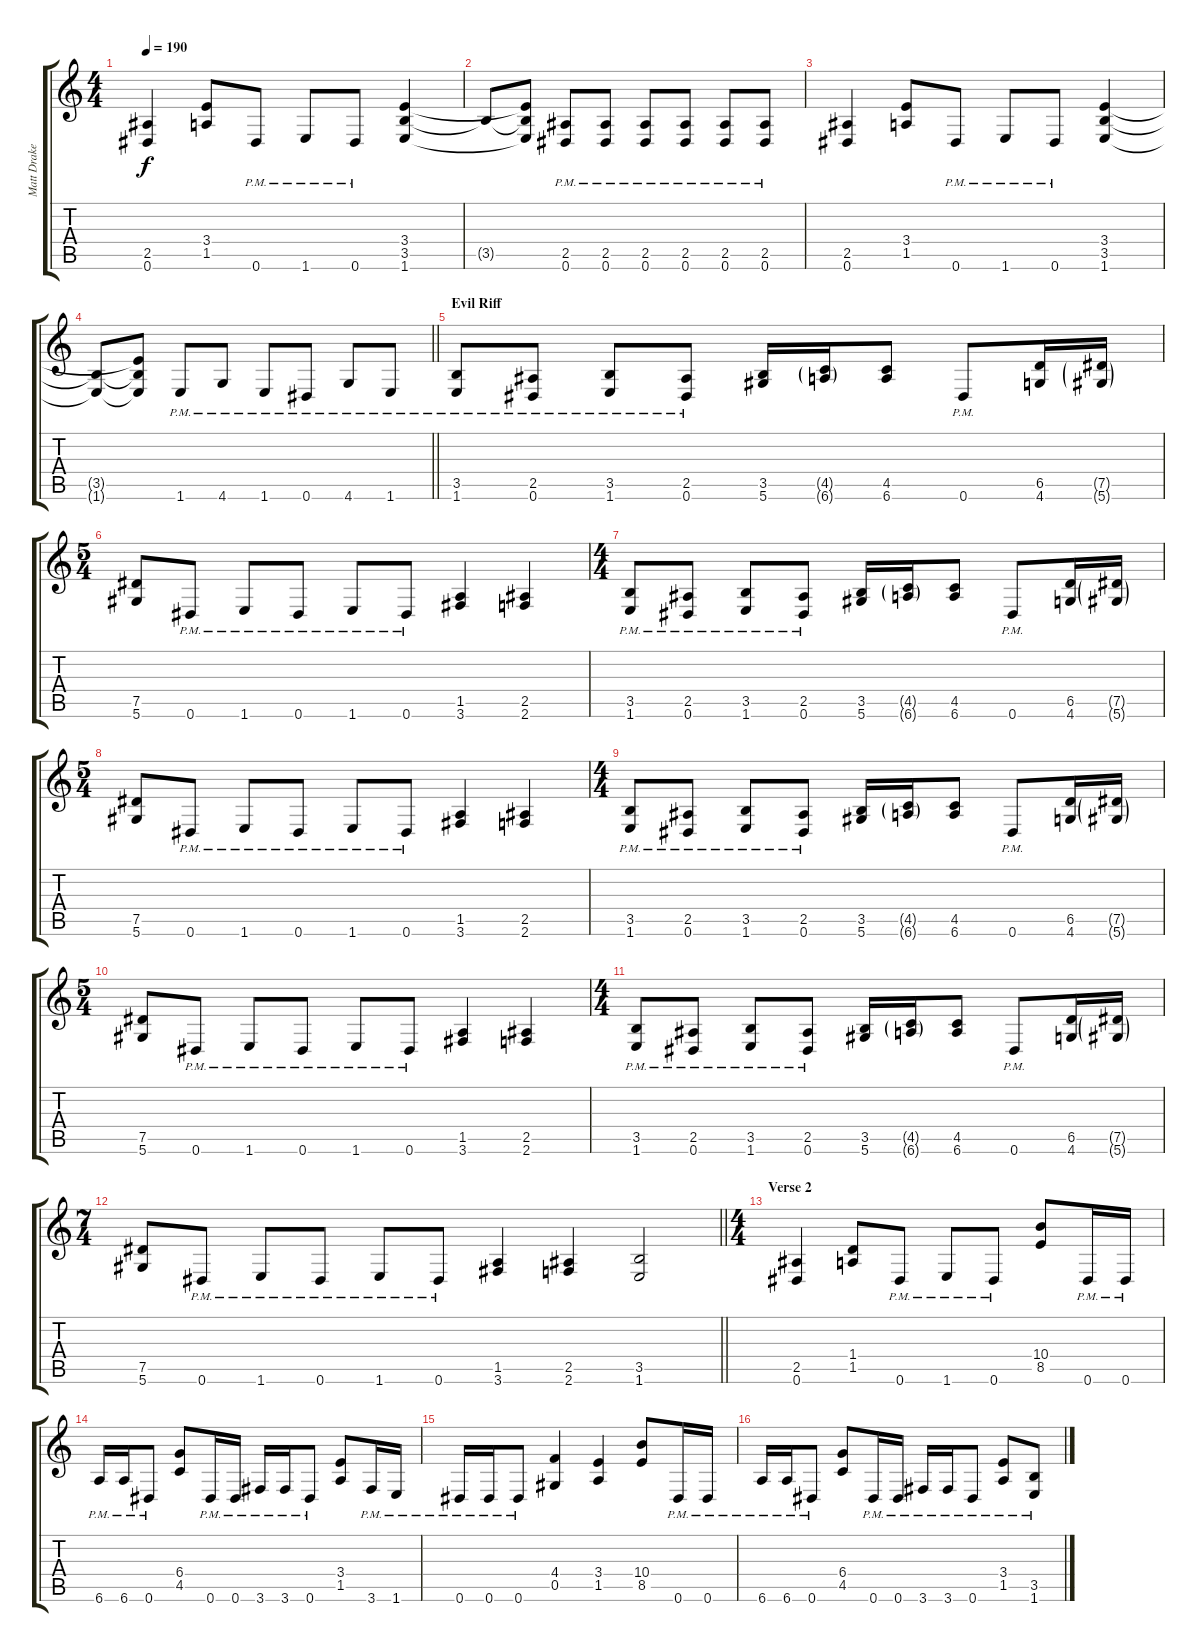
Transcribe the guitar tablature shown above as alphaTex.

\track ("Matt Drake" "Matt Drake") {instrument distortionguitar}
\staff {score tabs}
\tuning (Eb4 Bb3 Gb3 Db3 Ab2 Eb2) {hide}
\ts (4 4)
\tempo 190
\clef g2
\ks c
(2.5 0.6).4{dy f} (3.4 1.5).8 0.6{pm}.8 1.6{pm}.8 0.6{pm}.8 (3.4 3.5 1.6).4 |
3.5{t}.8 (3.4{t} 3.5{t} 1.6{t}).8 (2.5{pm} 0.6{pm}).8 (2.5{pm} 0.6{pm}).8 (2.5{pm} 0.6{pm}).8 (2.5{pm} 0.6{pm}).8 (2.5{pm} 0.6{pm}).8 (2.5{pm} 0.6{pm}).8 |
(2.5 0.6).4 (3.4 1.5).8 0.6{pm}.8 1.6{pm}.8 0.6{pm}.8 (3.4 3.5 1.6).4 |
\barLineRight lightlight
(3.5{t} 1.6{t}).8 (3.4{t} 3.5{t} 1.6{t}).8 1.6{pm}.8 4.6{pm}.8 1.6{pm}.8 0.6{pm}.8 4.6{pm}.8 1.6{pm}.8 |
\section ("" "Evil Riff")
(3.5{pm} 1.6{pm}).8 (2.5{pm} 0.6{pm}).8 (3.5{pm} 1.6{pm}).8 (2.5{pm} 0.6{pm}).8 (3.5 5.6).16 (4.5{g} 6.6{g}).16 (4.5 6.6).8 0.6{pm}.8 (6.5 4.6).16 (7.5{g} 5.6{g}).16 |
\ts (5 4)
(7.5 5.6).8 0.6{pm}.8 1.6{pm}.8 0.6{pm}.8 1.6{pm}.8 0.6{pm}.8 (1.5 3.6).4 (2.5 2.6).4 |
\ts (4 4)
(3.5{pm} 1.6{pm}).8 (2.5{pm} 0.6{pm}).8 (3.5{pm} 1.6{pm}).8 (2.5{pm} 0.6{pm}).8 (3.5 5.6).16 (4.5{g} 6.6{g}).16 (4.5 6.6).8 0.6{pm}.8 (6.5 4.6).16 (7.5{g} 5.6{g}).16 |
\ts (5 4)
(7.5 5.6).8 0.6{pm}.8 1.6{pm}.8 0.6{pm}.8 1.6{pm}.8 0.6{pm}.8 (1.5 3.6).4 (2.5 2.6).4 |
\ts (4 4)
(3.5{pm} 1.6{pm}).8 (2.5{pm} 0.6{pm}).8 (3.5{pm} 1.6{pm}).8 (2.5{pm} 0.6{pm}).8 (3.5 5.6).16 (4.5{g} 6.6{g}).16 (4.5 6.6).8 0.6{pm}.8 (6.5 4.6).16 (7.5{g} 5.6{g}).16 |
\ts (5 4)
(7.5 5.6).8 0.6{pm}.8 1.6{pm}.8 0.6{pm}.8 1.6{pm}.8 0.6{pm}.8 (1.5 3.6).4 (2.5 2.6).4 |
\ts (4 4)
(3.5{pm} 1.6{pm}).8 (2.5{pm} 0.6{pm}).8 (3.5{pm} 1.6{pm}).8 (2.5{pm} 0.6{pm}).8 (3.5 5.6).16 (4.5{g} 6.6{g}).16 (4.5 6.6).8 0.6{pm}.8 (6.5 4.6).16 (7.5{g} 5.6{g}).16 |
\ts (7 4)
\barLineRight lightlight
(7.5 5.6).8 0.6{pm}.8 1.6{pm}.8 0.6{pm}.8 1.6{pm}.8 0.6{pm}.8 (1.5 3.6).4 (2.5 2.6).4 (3.5 1.6).2 |
\ts (4 4)
\section ("" "Verse 2")
(2.5 0.6).4 (1.4 1.5).8 0.6{pm}.8 1.6{pm}.8 0.6{pm}.8 (10.4 8.5).8 0.6{pm}.16 0.6{pm}.16 |
6.6{pm}.16 6.6{pm}.16 0.6{pm}.8 (6.4 4.5).8 0.6{pm}.16 0.6{pm}.16 3.6{pm}.16 3.6{pm}.16 0.6{pm}.8 (3.4 1.5).8 3.6{pm}.16 1.6{pm}.16 |
0.6{pm}.16 0.6{pm}.16 0.6{pm}.8 (4.4 0.5).4 (3.4 1.5).4 (10.4 8.5).8 0.6{pm}.16 0.6{pm}.16 |
6.6{pm}.16 6.6{pm}.16 0.6{pm}.8 (6.4 4.5).8 0.6{pm}.16 0.6{pm}.16 3.6{pm}.16 3.6{pm}.16 0.6{pm}.8 (3.4{pm} 1.5{pm}).8 (3.5{pm} 1.6{pm}).8
